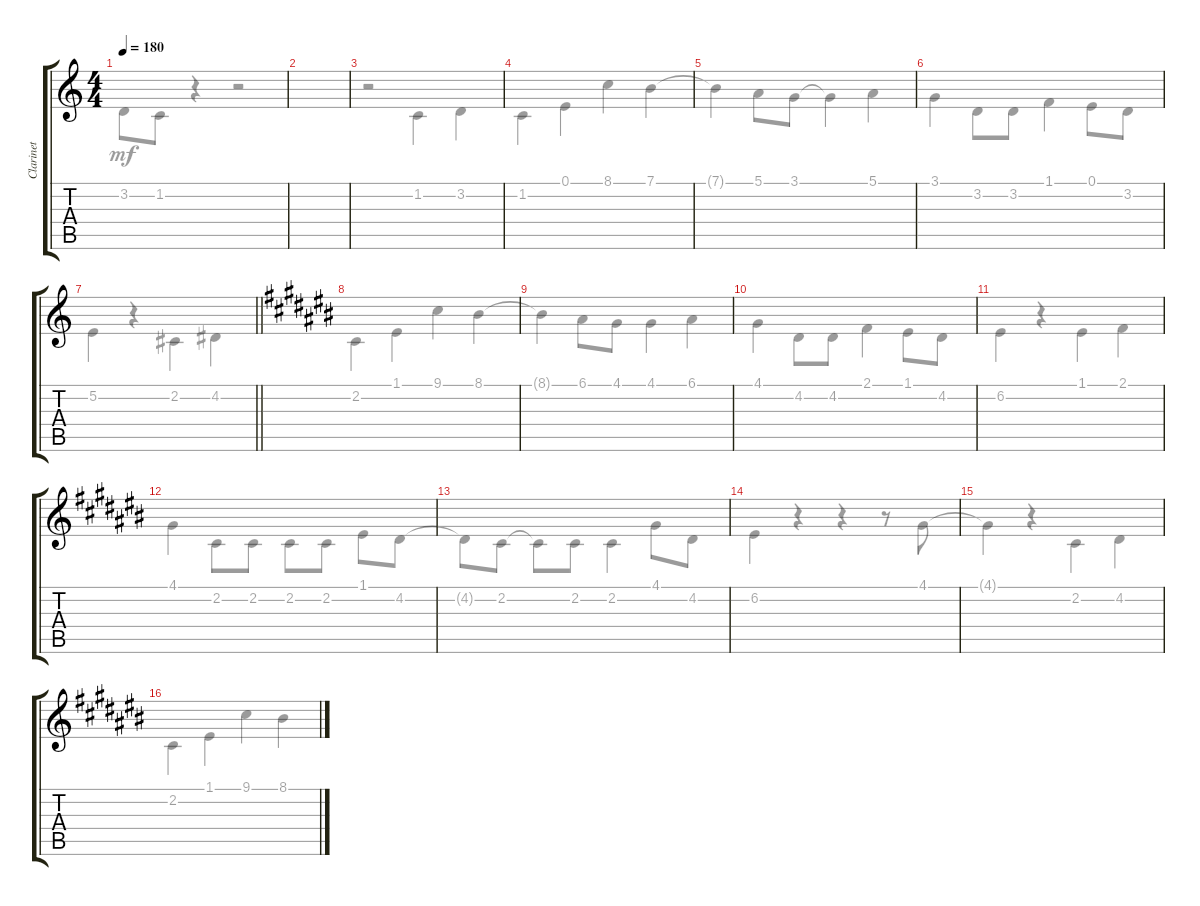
\track ("Clarinet" "Clarinet") {instrument altosax}
\staff {score tabs}
\tuning (E4 B3 G3 D3 A2 E2) {hide}
\voice
\ts (4 4)
\tempo 180
\clef g2
\ks c
|
|
|
|
|
|
\barLineRight lightlight
|
\ks c#
|
|
|
|
|
|
|
|
\voice
\clef g2
\ks c
3.2.8{dy mf} 1.2.8 r.4 r.2 |
|
r.2 1.2.4 3.2.4 |
1.2.4 0.1.4 8.1.4 7.1.4 |
7.1{t}.4 5.1.8 3.1.8 3.1{t}.4 5.1.4 |
3.1.4 3.2.8 3.2.8 1.1.4 0.1.8 3.2.8 |
\barLineRight lightlight
5.2.4 r.4 2.2.4 4.2.4 |
\ks c#
2.2.4 1.1.4 9.1.4 8.1.4 |
8.1{t}.4 6.1.8 4.1.8 4.1.4 6.1.4 |
4.1.4 4.2.8 4.2.8 2.1.4 1.1.8 4.2.8 |
6.2.4 r.4 1.1.4 2.1.4 |
4.1.4 2.2.8 2.2.8 2.2.8 2.2.8 1.1.8 4.2.8 |
4.2{t}.8 2.2.8 2.2{t}.8 2.2.8 2.2.4 4.1.8 4.2.8 |
6.2.4 r.4 r.4 r.8 4.1.8 |
4.1{t}.4 r.4 2.2.4 4.2.4 |
2.2.4 1.1.4 9.1.4 8.1.4
